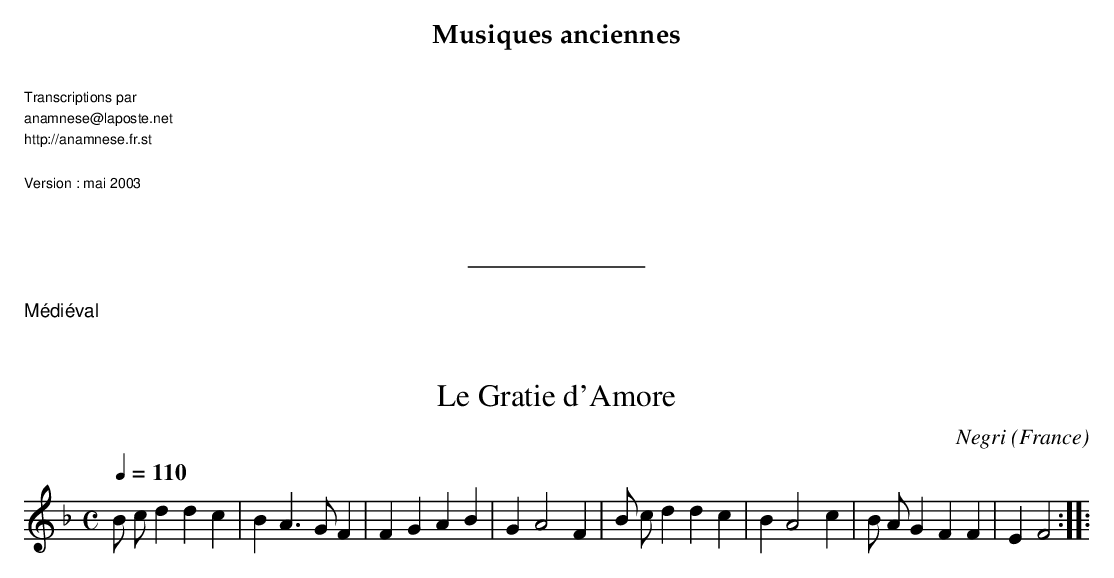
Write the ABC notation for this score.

X:1
T:Le Gratie d'Amore
C:Negri
O:France
M:C
L:1/4
Q:1/4=110
K:F
B/ c/ ddc | B A>G F | F GAB | G A2 F | B/ c/ ddc | B A2 c | B/ A/ G FF | E F2 ::
